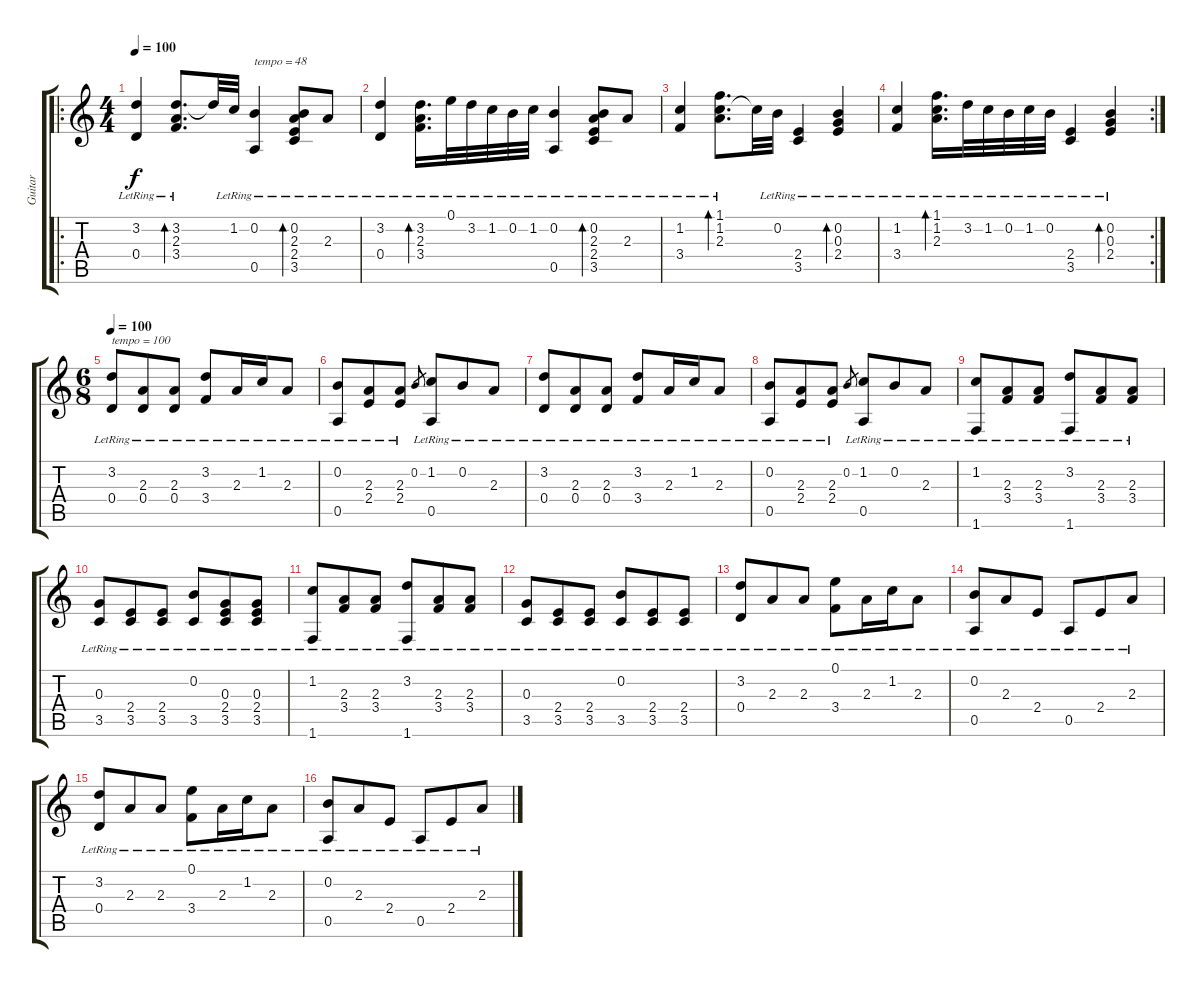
\track ("Guitar" "Guitar") {instrument acousticguitarsteel}
\staff {score tabs}
\tuning (E4 B3 G3 D3 A2 E2) {hide}
\ro
\ts (4 4)
\tempo 100
\tempo 48
\tempo 100
\clef g2
\ks c
(3.2{lr} 0.4{lr}).4{dy f instrument acousticguitarsteel} (3.2{lr} 2.3{lr} 3.4{lr}).8{d bd 60} 3.2{t}.32 1.2{lr}.32 (0.2{lr} 0.5{lr}).4{txt "tempo = 48"} (0.2{lr} 2.3{lr} 2.4{lr} 3.5{lr}).8{bd 60} 2.3{lr}.8 |
(3.2{lr} 0.4{lr}).4 (3.2{lr} 2.3{lr} 3.4{lr}).16{d bd 60} 0.1{lr}.32 3.2{lr}.32 1.2{lr}.32 0.2{lr}.32 1.2{lr}.32 (0.2{lr} 0.5{lr}).4 (0.2{lr} 2.3{lr} 2.4{lr} 3.5{lr}).8{bd 60} 2.3{lr}.8 |
(1.2{lr} 3.4{lr}).4 (1.1{lr} 1.2{lr} 2.3{lr}).8{d bd 60} 1.2{t}.32 0.2{lr}.32 (2.4{lr} 3.5{lr}).4 (0.2{lr} 0.3{lr} 2.4{lr}).4{bd 60} |
\rc 2
(1.2{lr} 3.4{lr}).4 (1.1{lr} 1.2{lr} 2.3{lr}).16{d bd 60} 3.2{lr}.32 1.2{lr}.32 0.2{lr}.32 1.2{lr}.32 0.2{lr}.32 (2.4{lr} 3.5{lr}).4 (0.2{lr} 0.3{lr} 2.4{lr}).4{bd 60} |
\ts (6 8)
\tempo 100
(3.2{lr} 0.4{lr}).8{txt "tempo = 100"} (2.3{lr} 0.4{lr}).8 (2.3{lr} 0.4{lr}).8 (3.2{lr} 3.4{lr}).8 2.3{lr}.16 1.2{lr}.16 2.3{lr}.8 |
(0.2{lr} 0.5{lr}).8 (2.3{lr} 2.4{lr}).8 (2.3{lr} 2.4{lr}).8 0.2.8{gr} (1.2{lr} 0.5{lr}).8 0.2{lr}.8 2.3{lr}.8 |
(3.2{lr} 0.4{lr}).8 (2.3{lr} 0.4{lr}).8 (2.3{lr} 0.4{lr}).8 (3.2{lr} 3.4{lr}).8 2.3{lr}.16 1.2{lr}.16 2.3{lr}.8 |
(0.2{lr} 0.5{lr}).8 (2.3{lr} 2.4{lr}).8 (2.3{lr} 2.4{lr}).8 0.2.8{gr} (1.2{lr} 0.5{lr}).8 0.2{lr}.8 2.3{lr}.8 |
(1.2{lr} 1.6{lr}).8 (2.3{lr} 3.4{lr}).8 (2.3{lr} 3.4{lr}).8 (3.2{lr} 1.6{lr}).8 (2.3{lr} 3.4{lr}).8 (2.3{lr} 3.4{lr}).8 |
(0.3{lr} 3.5{lr}).8 (2.4{lr} 3.5{lr}).8 (2.4{lr} 3.5{lr}).8 (0.2{lr} 3.5{lr}).8 (0.3{lr} 2.4{lr} 3.5{lr}).8 (0.3{lr} 2.4{lr} 3.5{lr}).8 |
(1.2{lr} 1.6{lr}).8 (2.3{lr} 3.4{lr}).8 (2.3{lr} 3.4{lr}).8 (3.2{lr} 1.6{lr}).8 (2.3{lr} 3.4{lr}).8 (2.3{lr} 3.4{lr}).8 |
(0.3{lr} 3.5{lr}).8 (2.4{lr} 3.5{lr}).8 (2.4{lr} 3.5{lr}).8 (0.2{lr} 3.5{lr}).8 (2.4{lr} 3.5{lr}).8 (2.4{lr} 3.5{lr}).8 |
(3.2{lr} 0.4{lr}).8 2.3{lr}.8 2.3{lr}.8 (0.1{lr} 3.4{lr}).8 2.3{lr}.16 1.2{lr}.16 2.3{lr}.8 |
(0.2{lr} 0.5{lr}).8 2.3{lr}.8 2.4{lr}.8 0.5{lr}.8 2.4{lr}.8 2.3{lr}.8 |
(3.2{lr} 0.4{lr}).8 2.3{lr}.8 2.3{lr}.8 (0.1{lr} 3.4{lr}).8 2.3{lr}.16 1.2{lr}.16 2.3{lr}.8 |
(0.2{lr} 0.5{lr}).8 2.3{lr}.8 2.4{lr}.8 0.5{lr}.8 2.4{lr}.8 2.3{lr}.8
